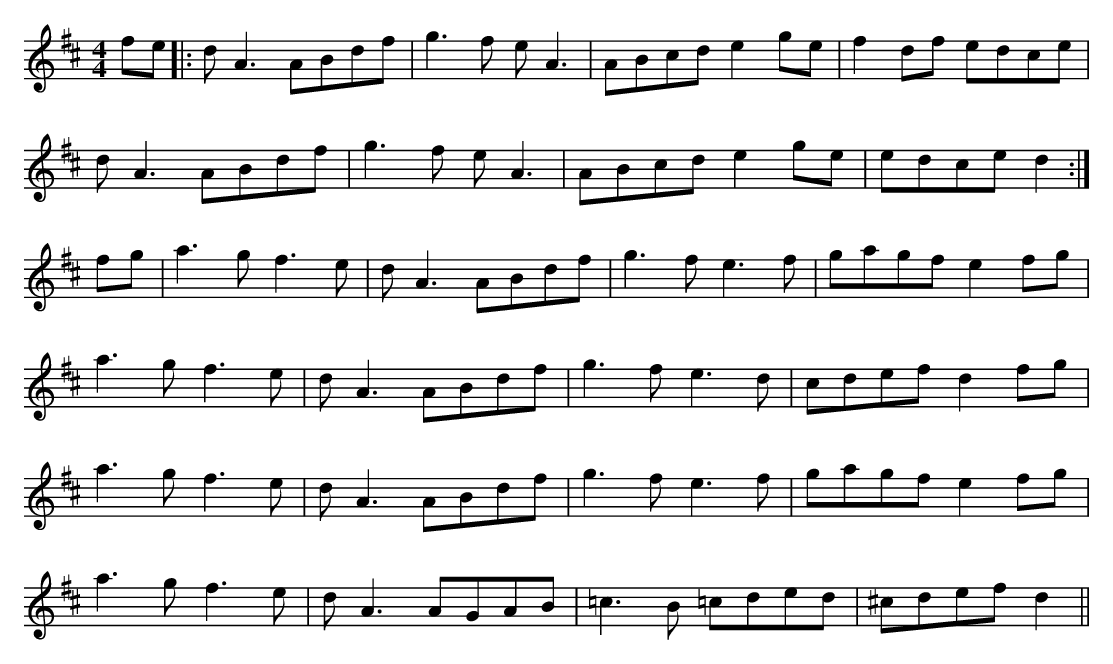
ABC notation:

X:1
M:4/4
K:Amix
fe|:dA3 ABdf|g3f eA3|ABcd e2ge|f2df edce|
dA3 ABdf|g3f eA3|ABcd e2ge|edce d2:|
fg|a3g f3e|dA3 ABdf|g3f e3f|gagf e2 fg|
a3g f3e|dA3 ABdf|g3f e3d|cdef d2 fg|
a3g f3e|dA3 ABdf|g3f e3f|gagf e2 fg|
a3g f3e|dA3 AGAB|=c3B =cded|^cdef d2||
